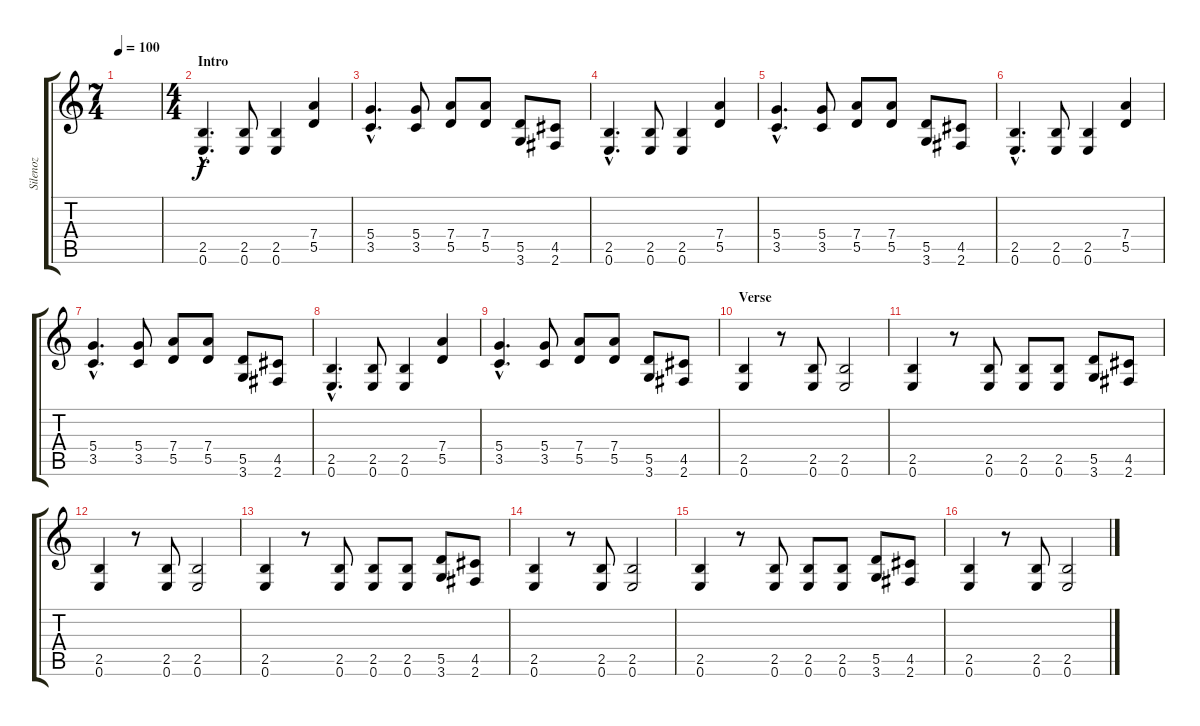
\track ("Silenoz" "Silenoz") {instrument distortionguitar}
\staff {score tabs}
\tuning (E4 B3 G3 D3 A2 E2) {hide}
\ts (7 4)
\tempo 100
\clef g2
\ks c
|
\ts (4 4)
\section ("" "Intro")
(2.5{hac} 0.6{hac}).4{d} (2.5 0.6).8 (2.5 0.6).4 (7.4 5.5).4 |
(5.4{hac} 3.5{hac}).4{d} (5.4 3.5).8 (7.4 5.5).8 (7.4 5.5).8 (5.5 3.6).8 (4.5 2.6).8 |
(2.5{hac} 0.6{hac}).4{d} (2.5 0.6).8 (2.5 0.6).4 (7.4 5.5).4 |
(5.4{hac} 3.5{hac}).4{d} (5.4 3.5).8 (7.4 5.5).8 (7.4 5.5).8 (5.5 3.6).8 (4.5 2.6).8 |
(2.5{hac} 0.6{hac}).4{d} (2.5 0.6).8 (2.5 0.6).4 (7.4 5.5).4 |
(5.4{hac} 3.5{hac}).4{d} (5.4 3.5).8 (7.4 5.5).8 (7.4 5.5).8 (5.5 3.6).8 (4.5 2.6).8 |
(2.5{hac} 0.6{hac}).4{d} (2.5 0.6).8 (2.5 0.6).4 (7.4 5.5).4 |
(5.4{hac} 3.5{hac}).4{d} (5.4 3.5).8 (7.4 5.5).8 (7.4 5.5).8 (5.5 3.6).8 (4.5 2.6).8 |
\section ("" "Verse")
(2.5 0.6).4 r.8 (2.5 0.6).8 (2.5 0.6).2 |
(2.5 0.6).4 r.8 (2.5 0.6).8 (2.5 0.6).8 (2.5 0.6).8 (5.5 3.6).8 (4.5 2.6).8 |
(2.5 0.6).4 r.8 (2.5 0.6).8 (2.5 0.6).2 |
(2.5 0.6).4 r.8 (2.5 0.6).8 (2.5 0.6).8 (2.5 0.6).8 (5.5 3.6).8 (4.5 2.6).8 |
(2.5 0.6).4 r.8 (2.5 0.6).8 (2.5 0.6).2 |
(2.5 0.6).4 r.8 (2.5 0.6).8 (2.5 0.6).8 (2.5 0.6).8 (5.5 3.6).8 (4.5 2.6).8 |
(2.5 0.6).4 r.8 (2.5 0.6).8 (2.5 0.6).2
